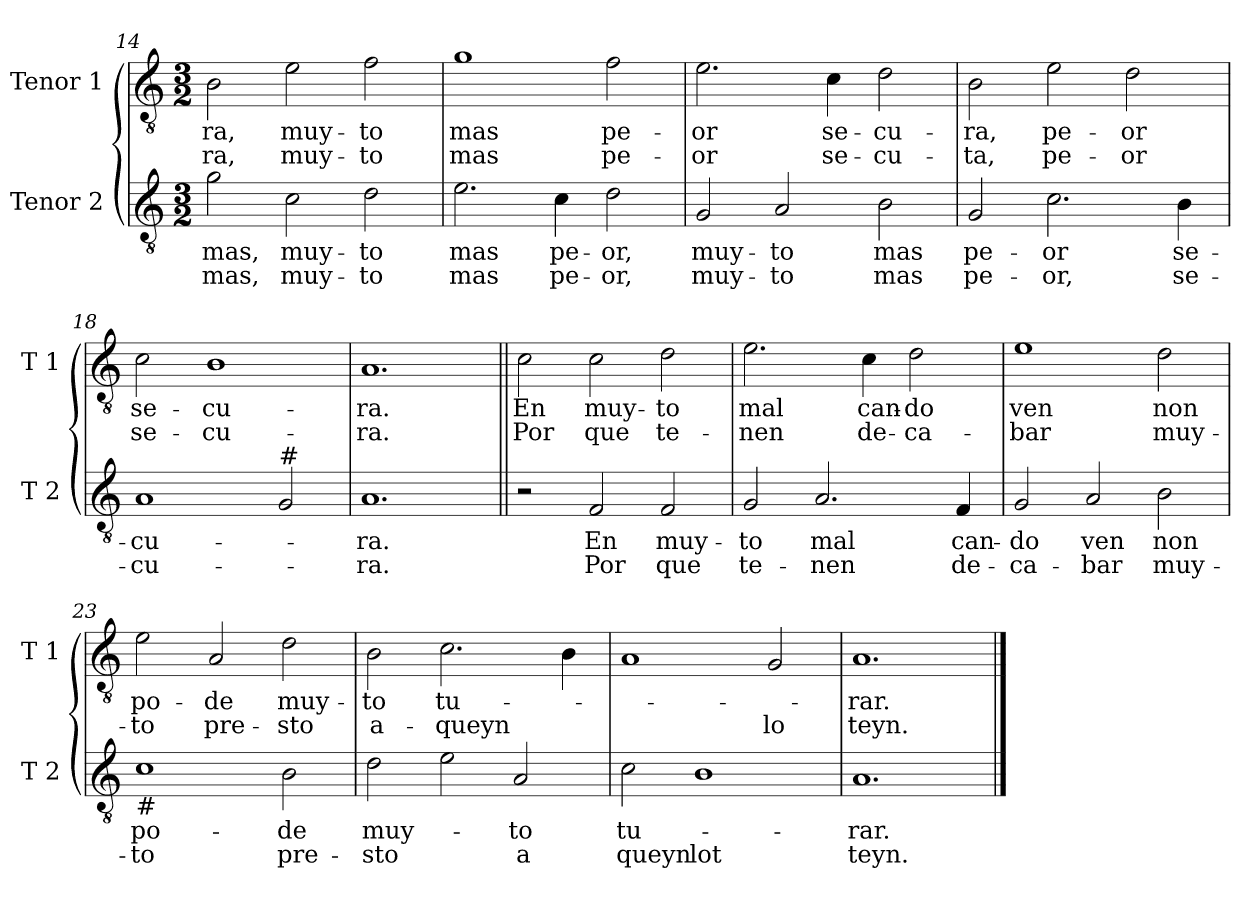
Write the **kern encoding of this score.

**kern	**text	**text	**kern	**text	**text
*part2	*part2	*part2	*part1	*part1	*part1
*staff2	*staff2	*staff2	*staff1	*staff1	*staff1
*I"Tenor 2	*	*	*I"Tenor 1	*	*
*I'T 2	*	*	*I'T 1	*	*
*clefGv2	*	*	*clefGv2	*	*
*k[]	*	*	*k[]	*	*
*C:	*	*	*C:	*	*
*M3/2	*	*	*M3/2	*	*
=14	=14	=14	=14	=14	=14
!	!LO:LY:b	!LO:LY:b	!	!LO:LY:b	!LO:LY:b
2g\	mas,	mas,	2B\	-ra,	-ra,
!	!LO:LY:b	!LO:LY:b	!	!LO:LY:b	!LO:LY:b
2c\	muy-	muy-	2e\	muy-	muy-
!	!LO:LY:b	!LO:LY:b	!	!LO:LY:b	!LO:LY:b
2d\	-to	-to	2f\	-to	-to
=15	=15	=15	=15	=15	=15
!	!LO:LY:b	!LO:LY:b	!	!LO:LY:b	!LO:LY:b
2.e\	mas	mas	1g	mas	mas
!	!LO:LY:b	!LO:LY:b	!	!	!
4c\	pe-	pe-	.	.	.
!	!LO:LY:b	!LO:LY:b	!	!LO:LY:b	!LO:LY:b
2d\	-or,	-or,	2f\	pe-	pe-
=16	=16	=16	=16	=16	=16
!	!LO:LY:b	!LO:LY:b	!	!LO:LY:b	!LO:LY:b
2G/	muy-	muy-	2.e\	-or	-or
!	!LO:LY:b	!LO:LY:b	!	!	!
2A/	-to	-to	.	.	.
!	!	!	!	!LO:LY:b	!LO:LY:b
.	.	.	4c\	se-	se-
!	!LO:LY:b	!LO:LY:b	!	!LO:LY:b	!LO:LY:b
2B\	mas	mas	2d\	-cu-	-cu-
!!LO:PB:g=z
=17	=17	=17	=17	=17	=17
!	!LO:LY:b	!LO:LY:b	!	!LO:LY:b	!LO:LY:b
2G/	pe-	pe-	2B\	-ra,	-ta,
!	!LO:LY:b	!LO:LY:b	!	!LO:LY:b	!LO:LY:b
2.c\	-or	-or,	2e\	pe-	pe-
!	!	!	!	!LO:LY:b	!LO:LY:b
.	.	.	2d\	-or	-or
!	!LO:LY:b	!LO:LY:b	!	!	!
4B\	se-	se-	.	.	.
=18	=18	=18	=18	=18	=18
!	!LO:LY:b	!LO:LY:b	!	!LO:LY:b	!LO:LY:b
1A	-cu-	-cu-	2c\	se-	se-
!	!	!	!	!LO:LY:b	!LO:LY:b
.	.	.	1B	-cu-	-cu-
!LO:TX:a:t=#	!	!	!	!	!
2G/	.	.	.	.	.
=19	=19	=19	=19	=19	=19
!	!LO:LY:b	!LO:LY:b	!	!LO:LY:b	!LO:LY:b
1.A	-ra.	-ra.	1.A	-ra.	-ra.
=20||	=20||	=20||	=20||	=20||	=20||
!	!	!	!	!LO:LY:b	!LO:LY:b
2r	.	.	2c\	En	Por
!	!LO:LY:b	!LO:LY:b	!	!LO:LY:b	!LO:LY:b
2F/	En	Por	2c\	muy-	que
!	!LO:LY:b	!LO:LY:b	!	!LO:LY:b	!LO:LY:b
2F/	muy-	que	2d\	-to	te-
!!LO:LB:g=z
=21	=21	=21	=21	=21	=21
!	!LO:LY:b	!LO:LY:b	!	!LO:LY:b	!LO:LY:b
2G/	-to	te-	2.e\	mal	-nen
!	!LO:LY:b	!LO:LY:b	!	!	!
2.A/	mal	-nen	.	.	.
!	!	!	!	!LO:LY:b	!LO:LY:b
.	.	.	4c\	can-	de-
!	!	!	!	!LO:LY:b	!LO:LY:b
.	.	.	2d\	-do	-ca-
!	!LO:LY:b	!LO:LY:b	!	!	!
4F/	can-	de-	.	.	.
=22	=22	=22	=22	=22	=22
!	!LO:LY:b	!LO:LY:b	!	!LO:LY:b	!LO:LY:b
2G/	-do	-ca-	1e	ven	-bar
!	!LO:LY:b	!LO:LY:b	!	!	!
2A/	ven	-bar	.	.	.
!	!LO:LY:b	!LO:LY:b	!	!LO:LY:b	!LO:LY:b
2B\	non	muy-	2d\	non	muy-
=23	=23	=23	=23	=23	=23
!LO:TX:b:t=#	!	!	!	!	!
!	!LO:LY:b	!LO:LY:b	!	!LO:LY:b	!LO:LY:b
1c	po-	-to	2e\	po-	-to
!	!	!	!	!LO:LY:b	!LO:LY:b
.	.	.	2A/	-de	pre-
!	!LO:LY:b	!LO:LY:b	!	!LO:LY:b	!LO:LY:b
2B\	-de	pre-	2d\	muy-	-sto
!!LO:LB:g=z
=24	=24	=24	=24	=24	=24
!	!LO:LY:b	!LO:LY:b	!	!LO:LY:b	!LO:LY:b
2d\	muy-	-sto	2B\	-to	a-
!	!	!	!	!LO:LY:b	!LO:LY:b
2e\	.	.	2.c\	tu-	-queyn
!	!LO:LY:b	!LO:LY:b	!	!	!
2A/	-to	a	.	.	.
.	.	.	4B\	.	.
=25	=25	=25	=25	=25	=25
!	!LO:LY:b	!LO:LY:b	!	!	!
2c\	tu-	queyn	1A	.	.
!	!	!LO:LY:b	!	!	!
1B	.	lot	.	.	.
!	!	!	!	!	!LO:LY:b
.	.	.	2G/	.	lo
=26	=26	=26	=26	=26	=26
!	!LO:LY:b	!LO:LY:b	!	!LO:LY:b	!LO:LY:b
1.A	-rar.	teyn.	1.A	-rar.	teyn.
==	==	==	==	==	==
*-	*-	*-	*-	*-	*-
